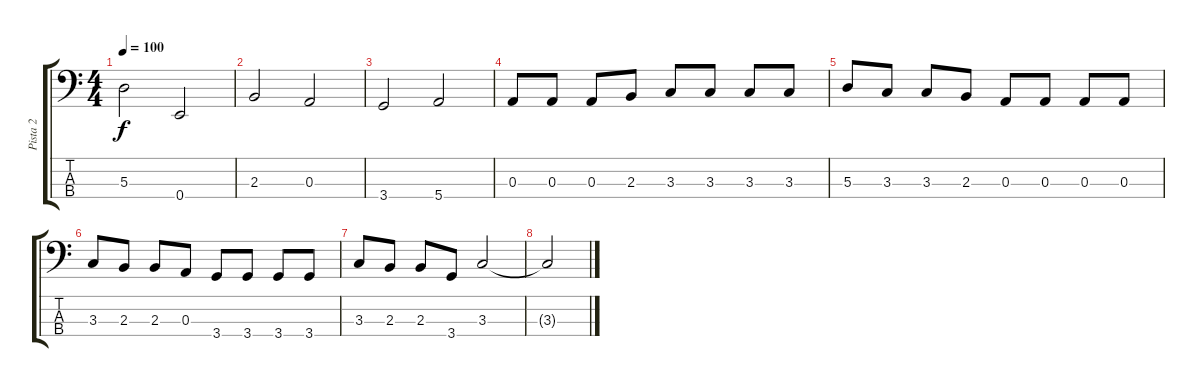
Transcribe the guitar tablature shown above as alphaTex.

\track ("Pista 2" "Pista 2") {instrument electricbassfinger}
\staff {score tabs}
\tuning (G2 D2 A1 E1) {hide}
\ts (4 4)
\tempo 100
\clef f4
\ks c
5.3.2{dy f} 0.4.2 |
2.3.2 0.3.2 |
3.4.2 5.4.2 |
0.3.8 0.3.8 0.3.8 2.3.8 3.3.8 3.3.8 3.3.8 3.3.8 |
5.3.8 3.3.8 3.3.8 2.3.8 0.3.8 0.3.8 0.3.8 0.3.8 |
3.3.8 2.3.8 2.3.8 0.3.8 3.4.8 3.4.8 3.4.8 3.4.8 |
3.3.8 2.3.8 2.3.8 3.4.8 3.3.2 |
3.3{t}.2
